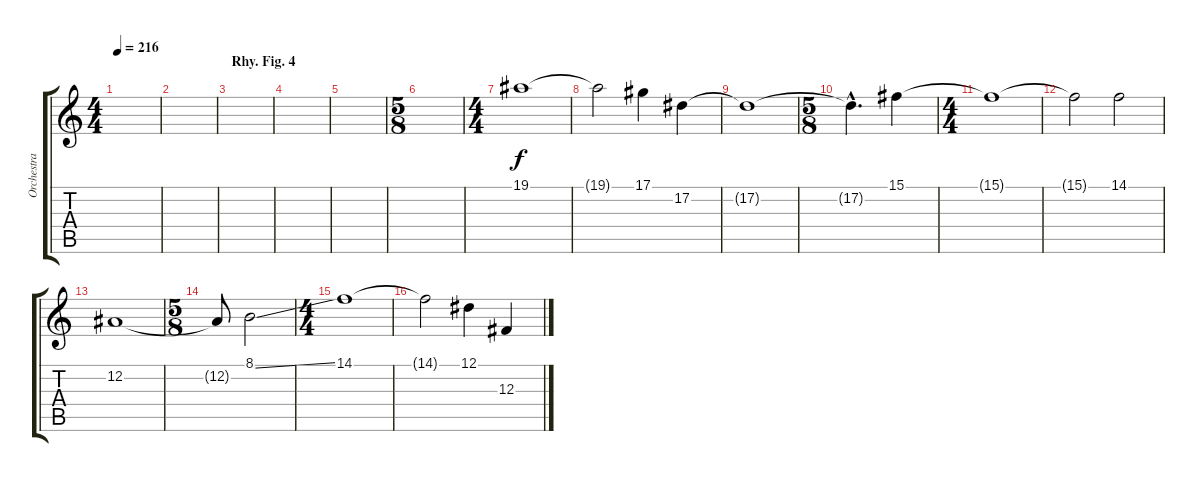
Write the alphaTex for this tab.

\track ("Orchestra (Strings)" "Orchestra ") {instrument stringensemble1}
\staff {score tabs}
\tuning (Eb4 Bb3 Gb3 Db3 Ab2 Eb2) {hide}
\ts (4 4)
\tempo 216
\clef g2
\ks c
|
|
\section ("" "Rhy. Fig. 4")
|
|
|
\ts (5 8)
|
\ts (4 4)
19.1.1 |
19.1{t}.2 17.1.4 17.2.4 |
17.2{t}.1 |
\ts (5 8)
17.2{hac t}.4{d} 15.1.4 |
\ts (4 4)
15.1{t}.1 |
15.1{t}.2 14.1.2 |
12.2.1 |
\ts (5 8)
12.2{t}.8 8.1{ss}.2 |
\ts (4 4)
14.1.1 |
14.1{t}.2 12.1.4 12.3.4
